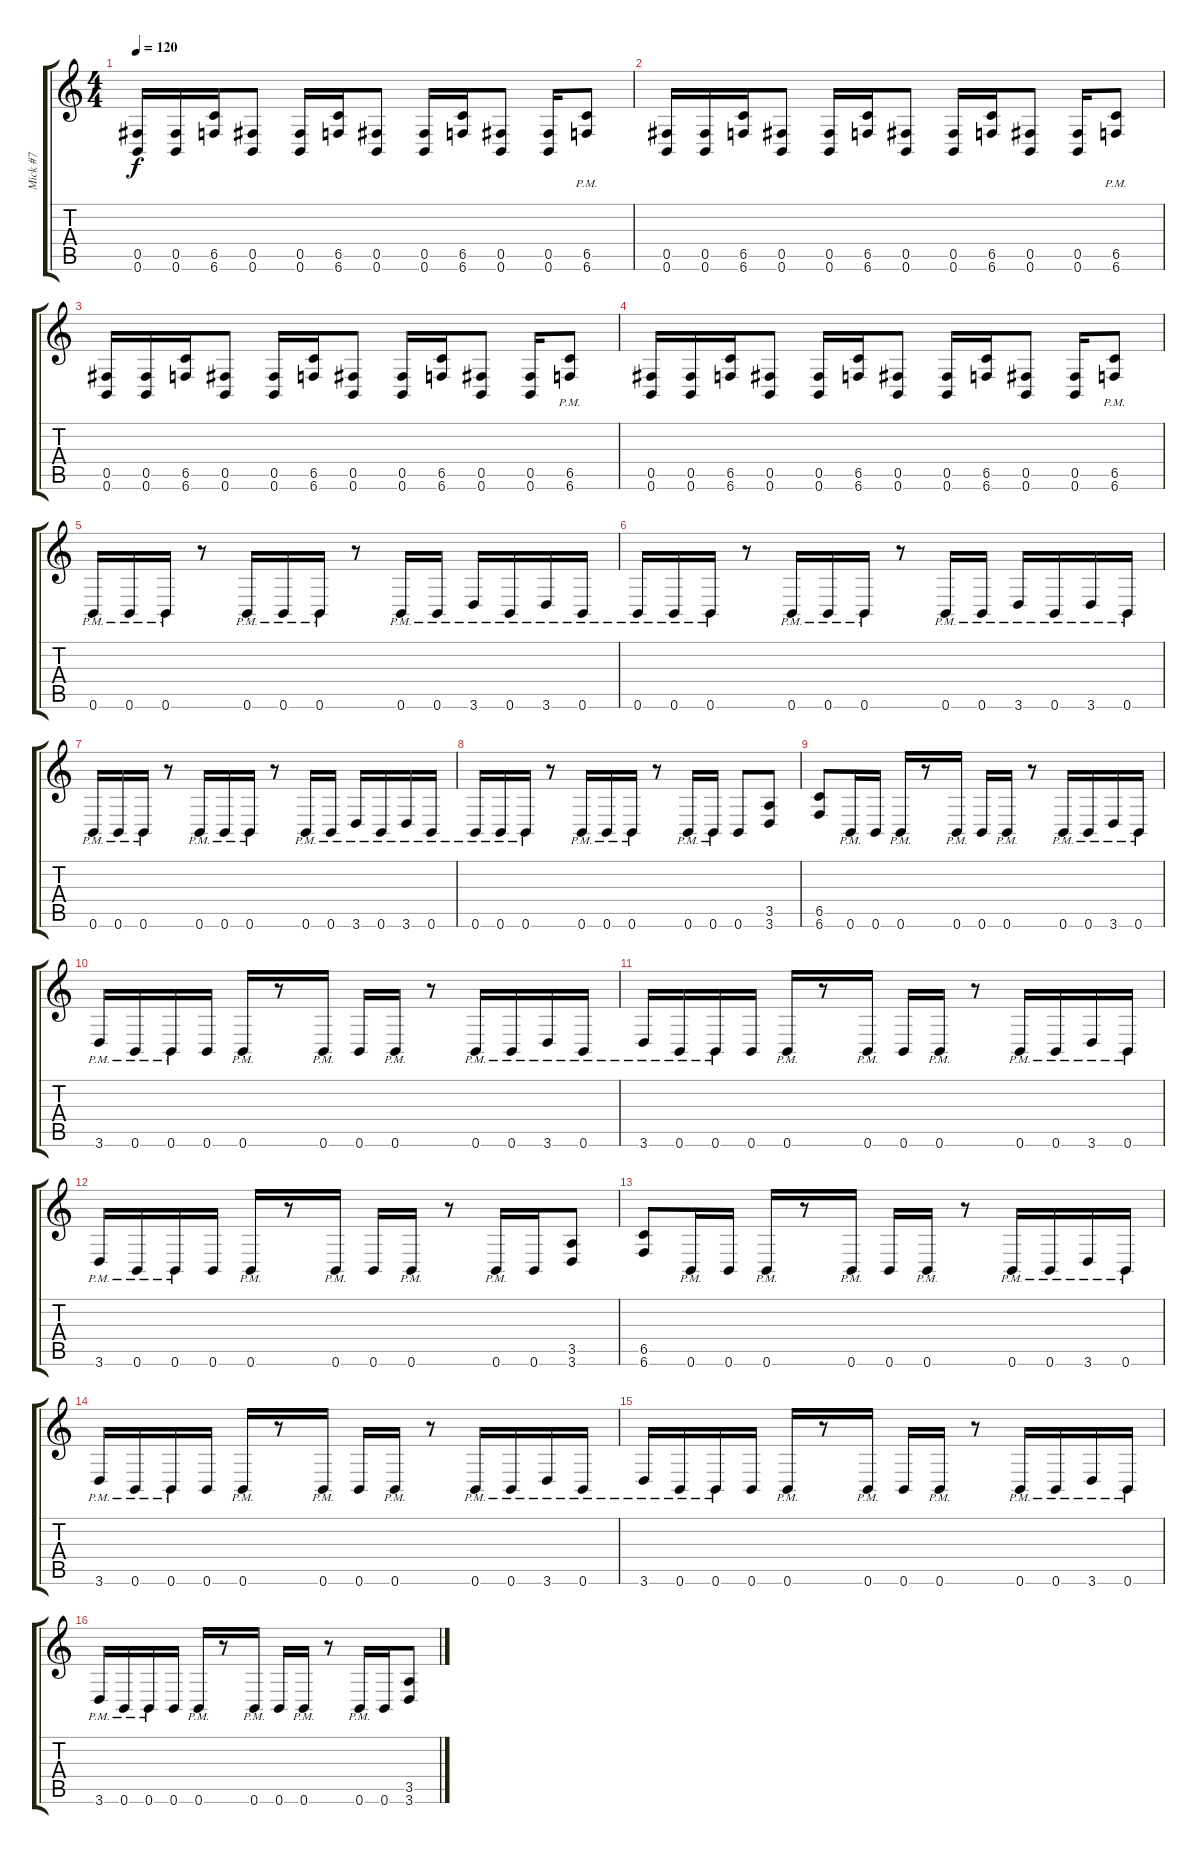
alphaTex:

\track ("Mick #7" "Mick #7") {instrument distortionguitar}
\staff {score tabs}
\tuning (Db4 Ab3 E3 B2 Gb2 B1) {hide}
\ts (4 4)
\tempo 120
\clef g2
\ks c
(0.5 0.6).16{dy f} (0.5 0.6).16 (6.5 6.6).16 (0.5 0.6).8 (0.5 0.6).16 (6.5 6.6).16 (0.5 0.6).8 (0.5 0.6).16 (6.5 6.6).16 (0.5 0.6).8 (0.5 0.6).16 (6.5{pm} 6.6{pm}).8 |
(0.5 0.6).16 (0.5 0.6).16 (6.5 6.6).16 (0.5 0.6).8 (0.5 0.6).16 (6.5 6.6).16 (0.5 0.6).8 (0.5 0.6).16 (6.5 6.6).16 (0.5 0.6).8 (0.5 0.6).16 (6.5{pm} 6.6{pm}).8 |
(0.5 0.6).16 (0.5 0.6).16 (6.5 6.6).16 (0.5 0.6).8 (0.5 0.6).16 (6.5 6.6).16 (0.5 0.6).8 (0.5 0.6).16 (6.5 6.6).16 (0.5 0.6).8 (0.5 0.6).16 (6.5{pm} 6.6{pm}).8 |
(0.5 0.6).16 (0.5 0.6).16 (6.5 6.6).16 (0.5 0.6).8 (0.5 0.6).16 (6.5 6.6).16 (0.5 0.6).8 (0.5 0.6).16 (6.5 6.6).16 (0.5 0.6).8 (0.5 0.6).16 (6.5{pm} 6.6{pm}).8 |
0.6{pm}.16 0.6{pm}.16 0.6{pm}.16 r.8 0.6{pm}.16 0.6{pm}.16 0.6{pm}.16 r.8 0.6{pm}.16 0.6{pm}.16 3.6{pm}.16 0.6{pm}.16 3.6{pm}.16 0.6{pm}.16 |
0.6{pm}.16 0.6{pm}.16 0.6{pm}.16 r.8 0.6{pm}.16 0.6{pm}.16 0.6{pm}.16 r.8 0.6{pm}.16 0.6{pm}.16 3.6{pm}.16 0.6{pm}.16 3.6{pm}.16 0.6{pm}.16 |
0.6{pm}.16 0.6{pm}.16 0.6{pm}.16 r.8 0.6{pm}.16 0.6{pm}.16 0.6{pm}.16 r.8 0.6{pm}.16 0.6{pm}.16 3.6{pm}.16 0.6{pm}.16 3.6{pm}.16 0.6{pm}.16 |
0.6{pm}.16 0.6{pm}.16 0.6{pm}.16 r.8 0.6{pm}.16 0.6{pm}.16 0.6{pm}.16 r.8 0.6{pm}.16 0.6{pm}.16 0.6.8 (3.5 3.6).8 |
(6.5 6.6).8 0.6{pm}.16 0.6.16 0.6{pm}.16 r.8 0.6{pm}.16 0.6.16 0.6{pm}.16 r.8 0.6{pm}.16 0.6{pm}.16 3.6{pm}.16 0.6{pm}.16 |
3.6{pm}.16 0.6{pm}.16 0.6{pm}.16 0.6.16 0.6{pm}.16 r.8 0.6{pm}.16 0.6.16 0.6{pm}.16 r.8 0.6{pm}.16 0.6{pm}.16 3.6{pm}.16 0.6{pm}.16 |
3.6{pm}.16 0.6{pm}.16 0.6{pm}.16 0.6.16 0.6{pm}.16 r.8 0.6{pm}.16 0.6.16 0.6{pm}.16 r.8 0.6{pm}.16 0.6{pm}.16 3.6{pm}.16 0.6{pm}.16 |
3.6{pm}.16 0.6{pm}.16 0.6{pm}.16 0.6.16 0.6{pm}.16 r.8 0.6{pm}.16 0.6.16 0.6{pm}.16 r.8 0.6{pm}.16 0.6.16 (3.5 3.6).8 |
(6.5 6.6).8 0.6{pm}.16 0.6.16 0.6{pm}.16 r.8 0.6{pm}.16 0.6.16 0.6{pm}.16 r.8 0.6{pm}.16 0.6{pm}.16 3.6{pm}.16 0.6{pm}.16 |
3.6{pm}.16 0.6{pm}.16 0.6{pm}.16 0.6.16 0.6{pm}.16 r.8 0.6{pm}.16 0.6.16 0.6{pm}.16 r.8 0.6{pm}.16 0.6{pm}.16 3.6{pm}.16 0.6{pm}.16 |
3.6{pm}.16 0.6{pm}.16 0.6{pm}.16 0.6.16 0.6{pm}.16 r.8 0.6{pm}.16 0.6.16 0.6{pm}.16 r.8 0.6{pm}.16 0.6{pm}.16 3.6{pm}.16 0.6{pm}.16 |
3.6{pm}.16 0.6{pm}.16 0.6{pm}.16 0.6.16 0.6{pm}.16 r.8 0.6{pm}.16 0.6.16 0.6{pm}.16 r.8 0.6{pm}.16 0.6.16 (3.5 3.6).8
